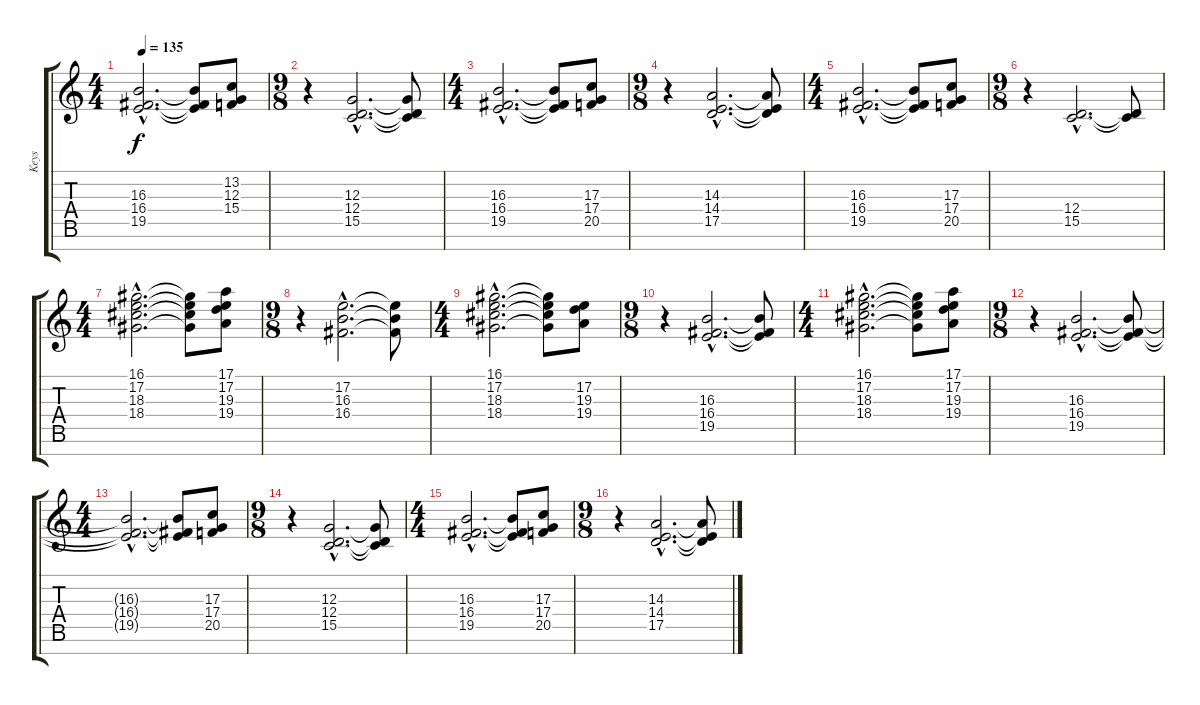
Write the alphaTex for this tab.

\track ("Keys" "Keys") {instrument stringensemble1}
\staff {score tabs}
\tuning (E4 B3 G3 D3 A2 E2 B1) {hide}
\ts (4 4)
\tempo 135
\clef g2
\ks c
(16.3{hac t} 16.4{hac t} 19.5{hac t}).2{d dy f} (16.3{t} 16.4{t} 19.5{t}).8 (13.2 12.3 15.4).8 |
\ts (9 8)
r.4 (12.3{hac} 12.4{hac} 15.5{hac}).2{d} (12.3{t} 12.4{t} 15.5{t}).8 |
\ts (4 4)
(16.3{hac} 16.4{hac} 19.5{hac}).2{d} (16.3{t} 16.4{t} 19.5{t}).8 (17.3 17.4 20.5).8 |
\ts (9 8)
r.4 (14.3{hac} 14.4{hac} 17.5{hac}).2{d} (14.3{t} 14.4{t} 17.5{t}).8 |
\ts (4 4)
(16.3{hac} 16.4{hac} 19.5{hac}).2{d} (16.3{t} 16.4{t} 19.5{t}).8 (17.3 17.4 20.5).8 |
\ts (9 8)
r.4 (12.4{hac} 15.5{hac}).2{d} (12.4{t} 15.5{t}).8 |
\ts (4 4)
(16.1{hac} 17.2{hac} 18.3{hac} 18.4{hac}).2{d} (16.1{t} 17.2{t} 18.3{t} 18.4{t}).8 (17.1 17.2 19.3 19.4).8 |
\ts (9 8)
r.4 (17.2{hac} 16.3{hac} 16.4{hac}).2{d} (17.2{t} 16.3{t} 16.4{t}).8 |
\ts (4 4)
(16.1{hac} 17.2{hac} 18.3{hac} 18.4{hac}).2{d} (16.1{t} 17.2{t} 18.3{t} 18.4{t}).8 (17.2 19.3 19.4).8 |
\ts (9 8)
r.4 (16.3{hac} 16.4{hac} 19.5{hac}).2{d} (16.3{t} 16.4{t} 19.5{t}).8 |
\ts (4 4)
(16.1{hac} 17.2{hac} 18.3{hac} 18.4{hac}).2{d} (16.1{t} 17.2{t} 18.3{t} 18.4{t}).8 (17.1 17.2 19.3 19.4).8 |
\ts (9 8)
r.4 (16.3{hac} 16.4{hac} 19.5{hac}).2{d} (16.3{t} 16.4{t} 19.5{t}).8 |
\ts (4 4)
(16.3{hac t} 16.4{hac t} 19.5{hac t}).2{d} (16.3{t} 16.4{t} 19.5{t}).8 (17.3 17.4 20.5).8 |
\ts (9 8)
r.4 (12.3{hac} 12.4{hac} 15.5{hac}).2{d} (12.3{t} 12.4{t} 15.5{t}).8 |
\ts (4 4)
(16.3{hac} 16.4{hac} 19.5{hac}).2{d} (16.3{t} 16.4{t} 19.5{t}).8 (17.3 17.4 20.5).8 |
\ts (9 8)
r.4 (14.3{hac} 14.4{hac} 17.5{hac}).2{d} (14.3{t} 14.4{t} 17.5{t}).8
